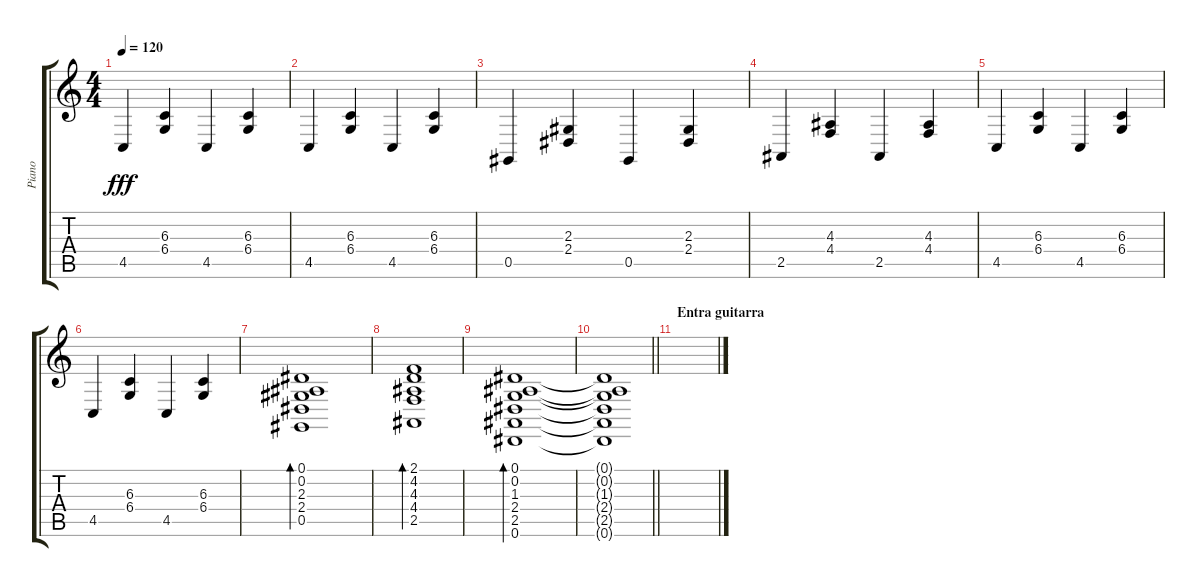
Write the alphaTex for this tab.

\track ("Piano" "Piano") {instrument acousticgrandpiano}
\staff {score tabs}
\tuning (Eb4 Bb3 Gb3 Db3 Ab2 Eb2) {hide}
\ts (4 4)
\tempo 120
\clef g2
\ks c
4.5.4{dy fff} (6.3 6.4).4 4.5.4 (6.3 6.4).4 |
4.5.4 (6.3 6.4).4 4.5.4 (6.3 6.4).4 |
0.5.4 (2.3 2.4).4 0.5.4 (2.3 2.4).4 |
2.5.4 (4.3 4.4).4 2.5.4 (4.3 4.4).4 |
4.5.4 (6.3 6.4).4 4.5.4 (6.3 6.4).4 |
4.5.4 (6.3 6.4).4 4.5.4 (6.3 6.4).4 |
(0.1 0.2 2.3 2.4 0.5).1{bd 480} |
(2.1 4.2 4.3 4.4 2.5).1{bd 480} |
(0.1 0.2 1.3 2.4 2.5 0.6).1{bd 480} |
\barLineRight lightlight
(0.1{t} 0.2{t} 1.3{t} 2.4{t} 2.5{t} 0.6{t}).1 |
\section ("" "Entra guitarra")
